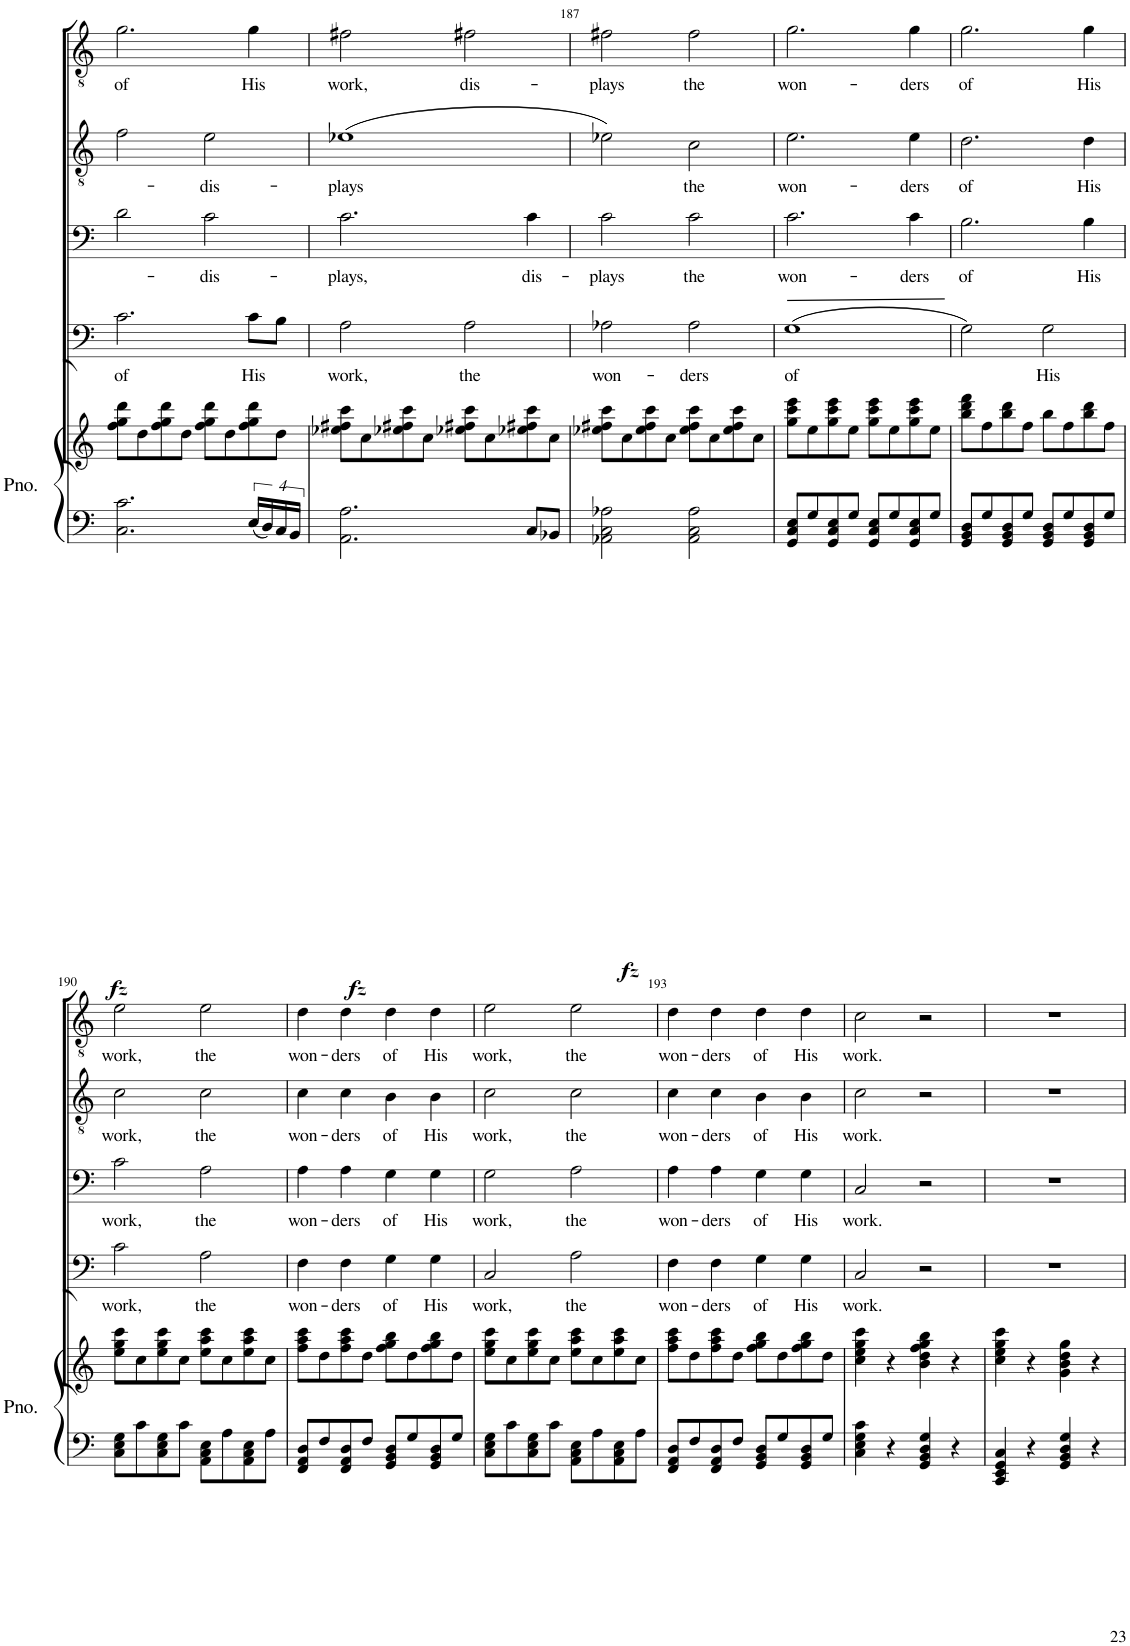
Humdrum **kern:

**kern	**kern	**dynam	**kern	**text	**kern	**text	**kern	**text	**kern	**text
*part5	*part5	*part5	*part4	*part4	*part3	*part3	*part2	*part2	*part1	*part1
*staff6	*staff5	*staff5/6	*staff4	*staff4	*staff3	*staff3	*staff2	*staff2	*staff1	*staff1
*I"Piano	*	*	*I"Bass	*	*I"Bass	*	*I"Tenor	*	*I"Bass	*
*I'Pno.	*	*	*I'B	*	*I'B	*	*I'T	*	*I'B	*
!!LO:PB:g=z
*clefF4	*clefG2	*	*clefF4	*	*clefF4	*	*clefGv2	*	*clefGv2	*
*k[]	*k[]	*	*k[]	*	*k[]	*	*k[]	*	*k[]	*
*M4/4	*M4/4	*	*M4/4	*	*M4/4	*	*M4/4	*	*M4/4	*
*met(c|)	*met(c|)	*	*met(c|)	*	*met(c|)	*	*met(c|)	*	*met(c|)	*
=185	=185	=185	=185	=185	=185	=185	=185	=185	=185	=185
!	!	!LO:DY:b=2	!	!LO:LY:b	!	!	!	!	!	!LO:LY:b
2.C\ 2.c\	8ff\ 8gg\ 8ddd\L	fz	2.c\	of	2d\	.	2f\	.	2.g\	of
.	8dd\	.	.	.	.	.	.	.	.	.
.	8ff\ 8gg\ 8ddd\	.	.	.	.	.	.	.	.	.
.	8dd\J	.	.	.	.	.	.	.	.	.
!	!	!	!	!	!	!LO:LY:b	!	!LO:LY:b	!	!
.	8ff\ 8gg\ 8ddd\L	.	.	.	2c\	-dis-	2e\	-dis-	.	.
.	8dd\	.	.	.	.	.	.	.	.	.
!	!	!	!	!LO:LY:b	!	!	!	!	!	!LO:LY:b
16E/LL	8ff\ 8gg\ 8ddd\	.	8c\L	His	.	.	.	.	4g\	His
16D/	.	.	.	.	.	.	.	.	.	.
16C/	8dd\J	.	8B\J	.	.	.	.	.	.	.
16BB/JJ	.	.	.	.	.	.	.	.	.	.
=186	=186	=186	=186	=186	=186	=186	=186	=186	=186	=186
!	!	!LO:DY:b=2	!	!LO:LY:b	!	!LO:LY:b	!	!LO:LY:b	!	!LO:LY:b
2.AA\ 2.A\	8ee-X\ 8ff#X\ 8ccc\L	fz	2A\	work,	2.c\	-plays,	(1e-X	-plays	2f#X\	work,
.	8cc\	.	.	.	.	.	.	.	.	.
.	8ee-X\ 8ff#X\ 8ccc\	.	.	.	.	.	.	.	.	.
.	8cc\J	.	.	.	.	.	.	.	.	.
!	!	!	!	!LO:LY:b	!	!	!	!	!	!LO:LY:b
.	8ee-X\ 8ff#X\ 8ccc\L	.	2A\	the	.	.	.	.	2f#X\	dis-
.	8cc\	.	.	.	.	.	.	.	.	.
!	!	!	!	!	!	!LO:LY:b	!	!	!	!
8C/L	8ee-X\ 8ff#X\ 8ccc\	.	.	.	4c\	dis-	.	.	.	.
8BB-X/J	8cc\J	.	.	.	.	.	.	.	.	.
=187	=187	=187	=187	=187	=187	=187	=187	=187	=187	=187
!	!	!LO:DY:b=2	!	!LO:LY:b	!	!LO:LY:b	!	!	!	!LO:LY:b
2AA-X\ 2C\ 2A-X\	8ee-X\ 8ff#X\ 8ccc\L	fz	2A-X\	won-	2c\	-plays	2e-X\)	.	2f#X\	-plays
.	8cc\	.	.	.	.	.	.	.	.	.
.	8ee-X\ 8ff#X\ 8ccc\	.	.	.	.	.	.	.	.	.
.	8cc\J	.	.	.	.	.	.	.	.	.
!	!	!	!	!LO:LY:b	!	!LO:LY:b	!	!LO:LY:b	!	!LO:LY:b
2AA-X\ 2C\ 2A-X\	8ee-X\ 8ff#X\ 8ccc\L	.	2A-X\	-ders	2c\	the	2c\	the	2f#X\	the
.	8cc\	.	.	.	.	.	.	.	.	.
.	8ee-X\ 8ff#X\ 8ccc\	.	.	.	.	.	.	.	.	.
.	8cc\J	.	.	.	.	.	.	.	.	.
=188	=188	=188	=188	=188	=188	=188	=188	=188	=188	=188
!	!	!	!	!LO:LY:b	!	!LO:LY:b	!	!LO:LY:b	!	!LO:LY:b
8GG/ 8C/ 8E/L	8gg\ 8ccc\ 8eee\L	.	(1G	of	2.c\	won-	2.e\	won-	2.g\	won-
8G/	8ee\	.	.	.	.	.	.	.	.	.
8GG/ 8C/ 8E/	8gg\ 8ccc\ 8eee\	.	.	.	.	.	.	.	.	.
8G/J	8ee\J	.	.	.	.	.	.	.	.	.
8GG/ 8C/ 8E/L	8gg\ 8ccc\ 8eee\L	.	.	.	.	.	.	.	.	.
8G/	8ee\	.	.	.	.	.	.	.	.	.
!	!	!	!	!	!	!LO:LY:b	!	!LO:LY:b	!	!LO:LY:b
8GG/ 8C/ 8E/	8gg\ 8ccc\ 8eee\	.	.	.	4c\	-ders	4e\	-ders	4g\	-ders
8G/J	8ee\J	.	.	.	.	.	.	.	.	.
=189	=189	=189	=189	=189	=189	=189	=189	=189	=189	=189
!	!	!	!	!	!	!LO:LY:b	!	!LO:LY:b	!	!LO:LY:b
8GG/ 8BB/ 8D/L	8bb\ 8ddd\ 8fff\L	.	2G\)	.	2.B\	of	2.d\	of	2.g\	of
8G/	8ff\	.	.	.	.	.	.	.	.	.
8GG/ 8BB/ 8D/	8bb\ 8ddd\	.	.	.	.	.	.	.	.	.
8G/J	8ff\J	.	.	.	.	.	.	.	.	.
!	!	!	!	!LO:LY:b	!	!	!	!	!	!
8GG/ 8BB/ 8D/L	8bb\L	.	2G\	His	.	.	.	.	.	.
8G/	8ff\	.	.	.	.	.	.	.	.	.
!	!	!	!	!	!	!LO:LY:b	!	!LO:LY:b	!	!LO:LY:b
8GG/ 8BB/ 8D/	8bb\ 8ddd\	.	.	.	4B\	His	4d\	His	4g\	His
8G/J	8ff\J	.	.	.	.	.	.	.	.	.
!!LO:LB:g=z
=190	=190	=190	=190	=190	=190	=190	=190	=190	=190	=190
!	!	!	!	!LO:LY:b	!	!LO:LY:b	!	!LO:LY:b	!	!LO:LY:b
8C\ 8E\ 8G\L	8ee\ 8gg\ 8ccc\L	.	2c\	work,	2c\	work,	2c\	work,	2e\	work,
8c\	8cc\	.	.	.	.	.	.	.	.	.
8C\ 8E\ 8G\	8ee\ 8gg\ 8ccc\	.	.	.	.	.	.	.	.	.
8c\J	8cc\J	.	.	.	.	.	.	.	.	.
!	!	!	!	!LO:LY:b	!	!LO:LY:b	!	!LO:LY:b	!	!LO:LY:b
8AA\ 8C\ 8E\L	8ee\ 8aa\ 8ccc\L	.	2A\	the	2A\	the	2c\	the	2e\	the
8A\	8cc\	.	.	.	.	.	.	.	.	.
8AA\ 8C\ 8E\	8ee\ 8aa\ 8ccc\	.	.	.	.	.	.	.	.	.
8A\J	8cc\J	.	.	.	.	.	.	.	.	.
=191	=191	=191	=191	=191	=191	=191	=191	=191	=191	=191
!	!	!	!	!LO:LY:b	!	!LO:LY:b	!	!LO:LY:b	!	!LO:LY:b
8FF/ 8AA/ 8D/L	8ff\ 8aa\ 8ccc\L	.	4F\	won-	4A\	won-	4c\	won-	4d\	won-
8F/	8dd\	.	.	.	.	.	.	.	.	.
!	!	!	!	!LO:LY:b	!	!LO:LY:b	!	!LO:LY:b	!	!LO:LY:b
8FF/ 8AA/ 8D/	8ff\ 8aa\ 8ccc\	.	4F\	-ders	4A\	-ders	4c\	-ders	4d\	-ders
8F/J	8dd\J	.	.	.	.	.	.	.	.	.
!	!	!	!	!LO:LY:b	!	!LO:LY:b	!	!LO:LY:b	!	!LO:LY:b
8GG/ 8BB/ 8D/L	8ff\ 8gg\ 8bb\L	.	4G\	of	4G\	of	4B\	of	4d\	of
8G/	8dd\	.	.	.	.	.	.	.	.	.
!	!	!	!	!LO:LY:b	!	!LO:LY:b	!	!LO:LY:b	!	!LO:LY:b
8GG/ 8BB/ 8D/	8ff\ 8gg\ 8bb\	.	4G\	His	4G\	His	4B\	His	4d\	His
8G/J	8dd\J	.	.	.	.	.	.	.	.	.
=192	=192	=192	=192	=192	=192	=192	=192	=192	=192	=192
!	!	!	!	!LO:LY:b	!	!LO:LY:b	!	!LO:LY:b	!	!LO:LY:b
8C\ 8E\ 8G\L	8ee\ 8gg\ 8ccc\L	.	2C/	work,	2G\	work,	2c\	work,	2e\	work,
8c\	8cc\	.	.	.	.	.	.	.	.	.
8C\ 8E\ 8G\	8ee\ 8gg\ 8ccc\	.	.	.	.	.	.	.	.	.
8c\J	8cc\J	.	.	.	.	.	.	.	.	.
!	!	!	!	!LO:LY:b	!	!LO:LY:b	!	!LO:LY:b	!	!LO:LY:b
8AA\ 8C\ 8E\L	8ee\ 8aa\ 8ccc\L	.	2A\	the	2A\	the	2c\	the	2e\	the
8A\	8cc\	.	.	.	.	.	.	.	.	.
8AA\ 8C\ 8E\	8ee\ 8aa\ 8ccc\	.	.	.	.	.	.	.	.	.
8A\J	8cc\J	.	.	.	.	.	.	.	.	.
=193	=193	=193	=193	=193	=193	=193	=193	=193	=193	=193
!	!	!	!	!LO:LY:b	!	!LO:LY:b	!	!LO:LY:b	!	!LO:LY:b
8FF/ 8AA/ 8D/L	8ff\ 8aa\ 8ccc\L	.	4F\	won-	4A\	won-	4c\	won-	4d\	won-
8F/	8dd\	.	.	.	.	.	.	.	.	.
!	!	!	!	!LO:LY:b	!	!LO:LY:b	!	!LO:LY:b	!	!LO:LY:b
8FF/ 8AA/ 8D/	8ff\ 8aa\ 8ccc\	.	4F\	-ders	4A\	-ders	4c\	-ders	4d\	-ders
8F/J	8dd\J	.	.	.	.	.	.	.	.	.
!	!	!	!	!LO:LY:b	!	!LO:LY:b	!	!LO:LY:b	!	!LO:LY:b
8GG/ 8BB/ 8D/L	8ff\ 8gg\ 8bb\L	.	4G\	of	4G\	of	4B\	of	4d\	of
8G/	8dd\	.	.	.	.	.	.	.	.	.
!	!	!	!	!LO:LY:b	!	!LO:LY:b	!	!LO:LY:b	!	!LO:LY:b
8GG/ 8BB/ 8D/	8ff\ 8gg\ 8bb\	.	4G\	His	4G\	His	4B\	His	4d\	His
8G/J	8dd\J	.	.	.	.	.	.	.	.	.
=194	=194	=194	=194	=194	=194	=194	=194	=194	=194	=194
!	!	!	!	!LO:LY:b	!	!LO:LY:b	!	!LO:LY:b	!	!LO:LY:b
4C\ 4E\ 4G\ 4c\	4cc\ 4ee\ 4gg\ 4ccc\	.	2C/	work.	2C/	work.	2c\	work.	2c\	work.
4r	4r	.	.	.	.	.	.	.	.	.
4GG/ 4BB/ 4D/ 4G/	4b\ 4dd\ 4ff\ 4gg\ 4bb\	.	2r	.	2r	.	2r	.	2r	.
4r	4r	.	.	.	.	.	.	.	.	.
=195	=195	=195	=195	=195	=195	=195	=195	=195	=195	=195
4CC/ 4EE/ 4GG/ 4C/	4cc\ 4ee\ 4gg\ 4ccc\	.	1r	.	1r	.	1r	.	1r	.
4r	4r	.	.	.	.	.	.	.	.	.
4GG/ 4BB/ 4D/ 4G/	4g\ 4b\ 4dd\ 4gg\	.	.	.	.	.	.	.	.	.
4r	4r	.	.	.	.	.	.	.	.	.
=	=	=	=	=	=	=	=	=	=	=
*-	*-	*-	*-	*-	*-	*-	*-	*-	*-	*-
